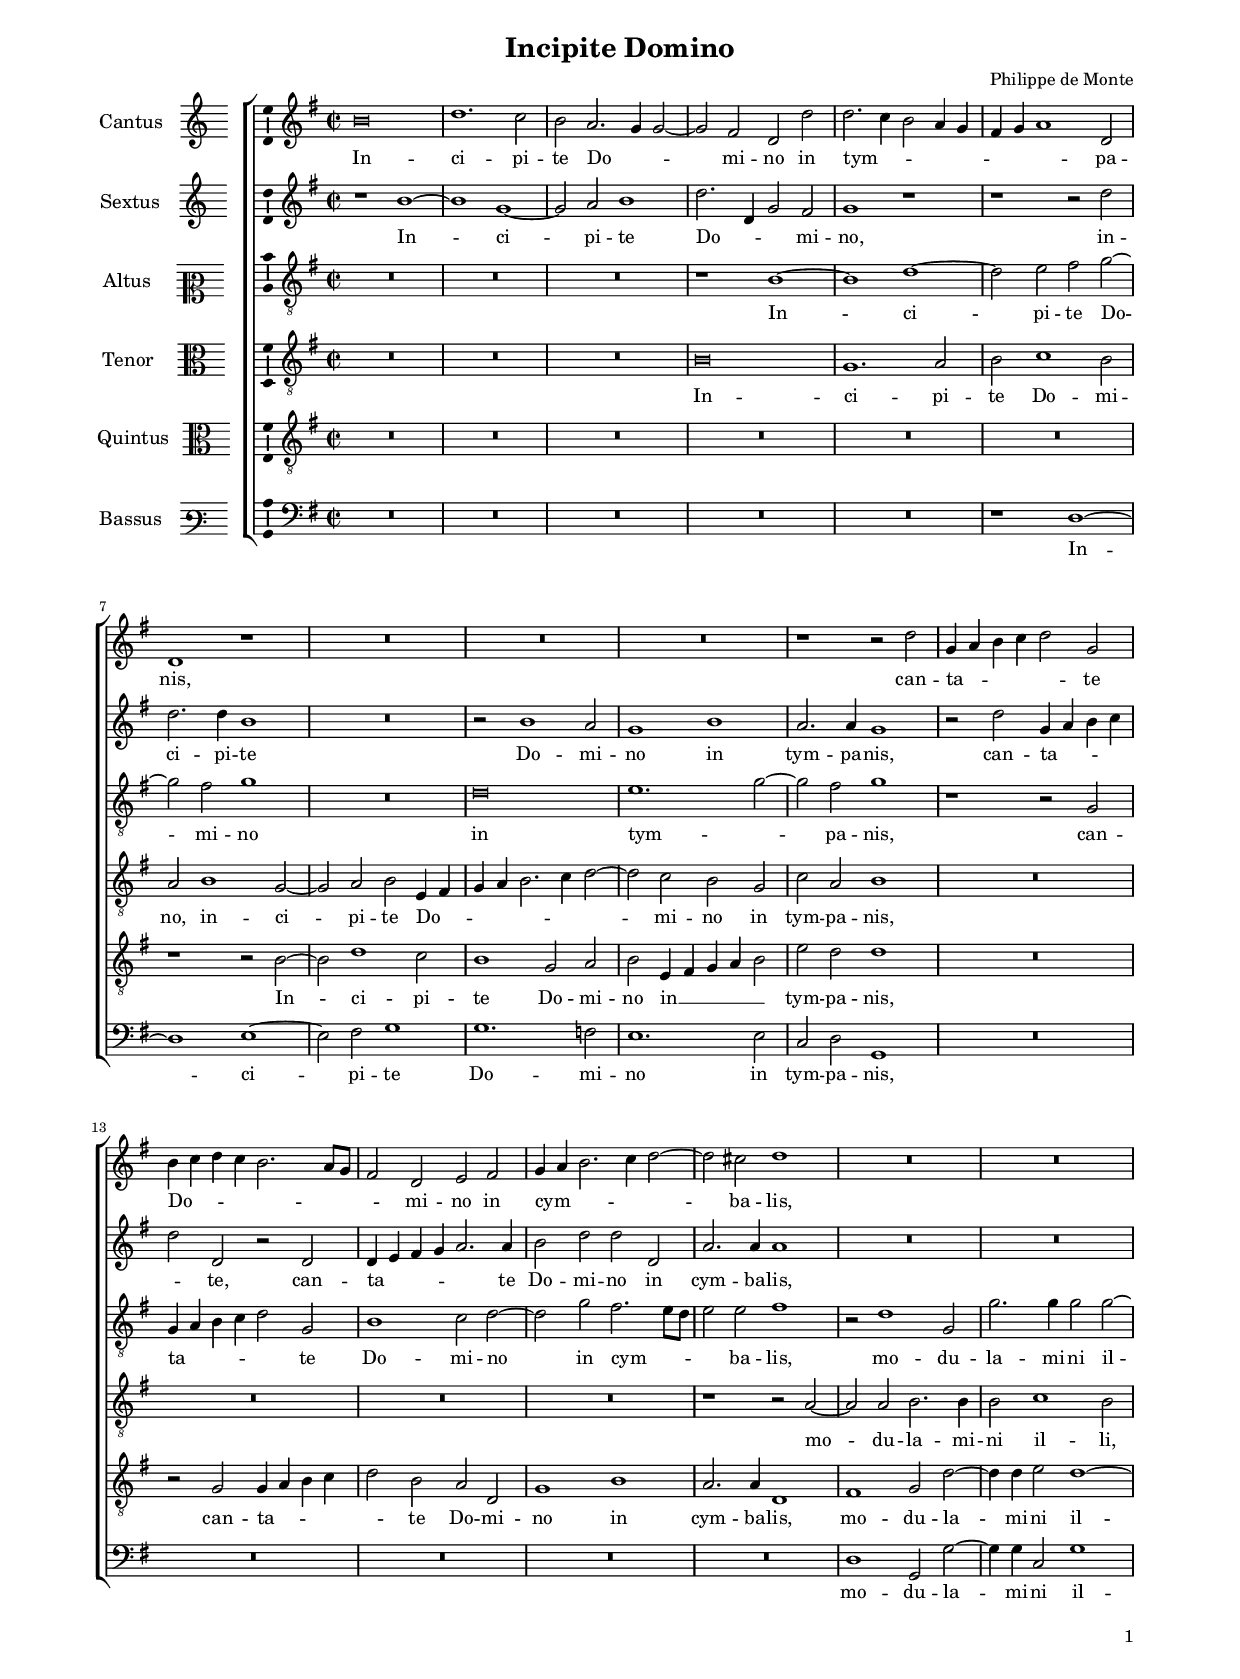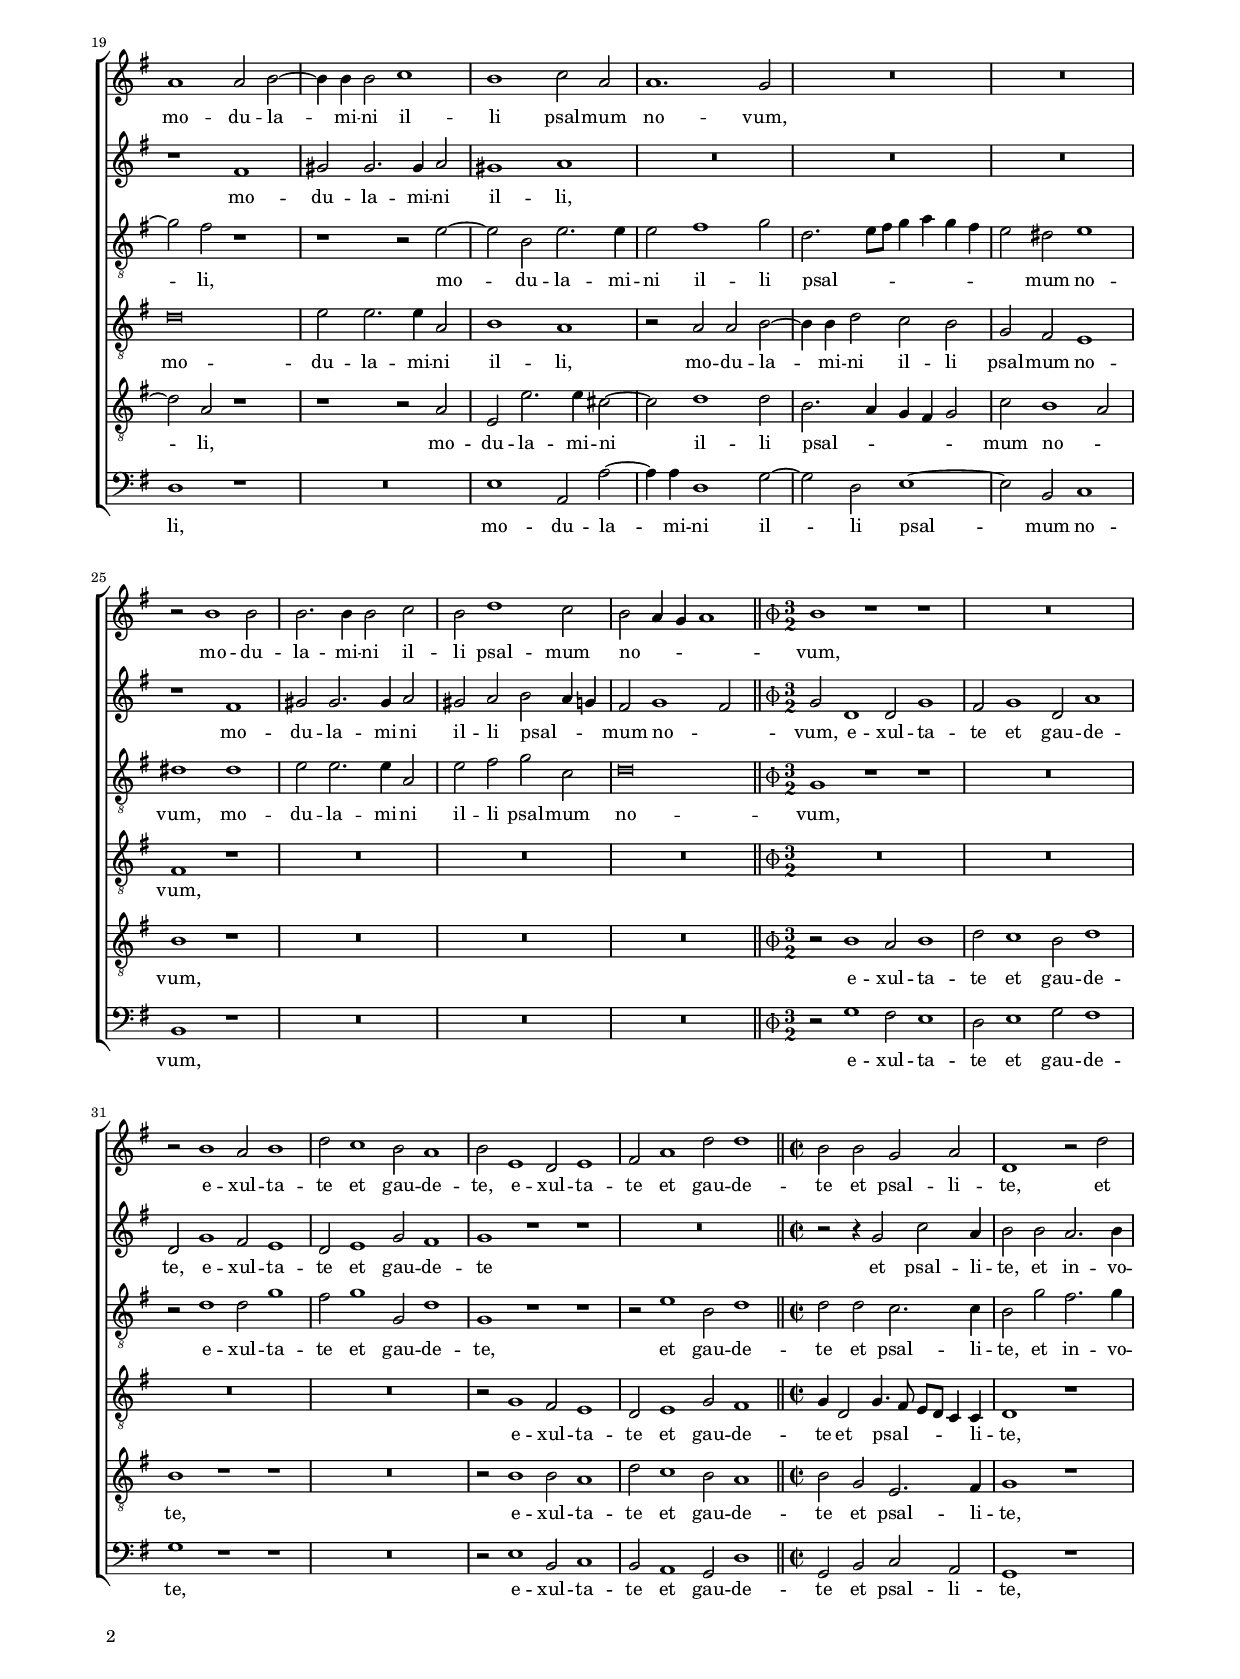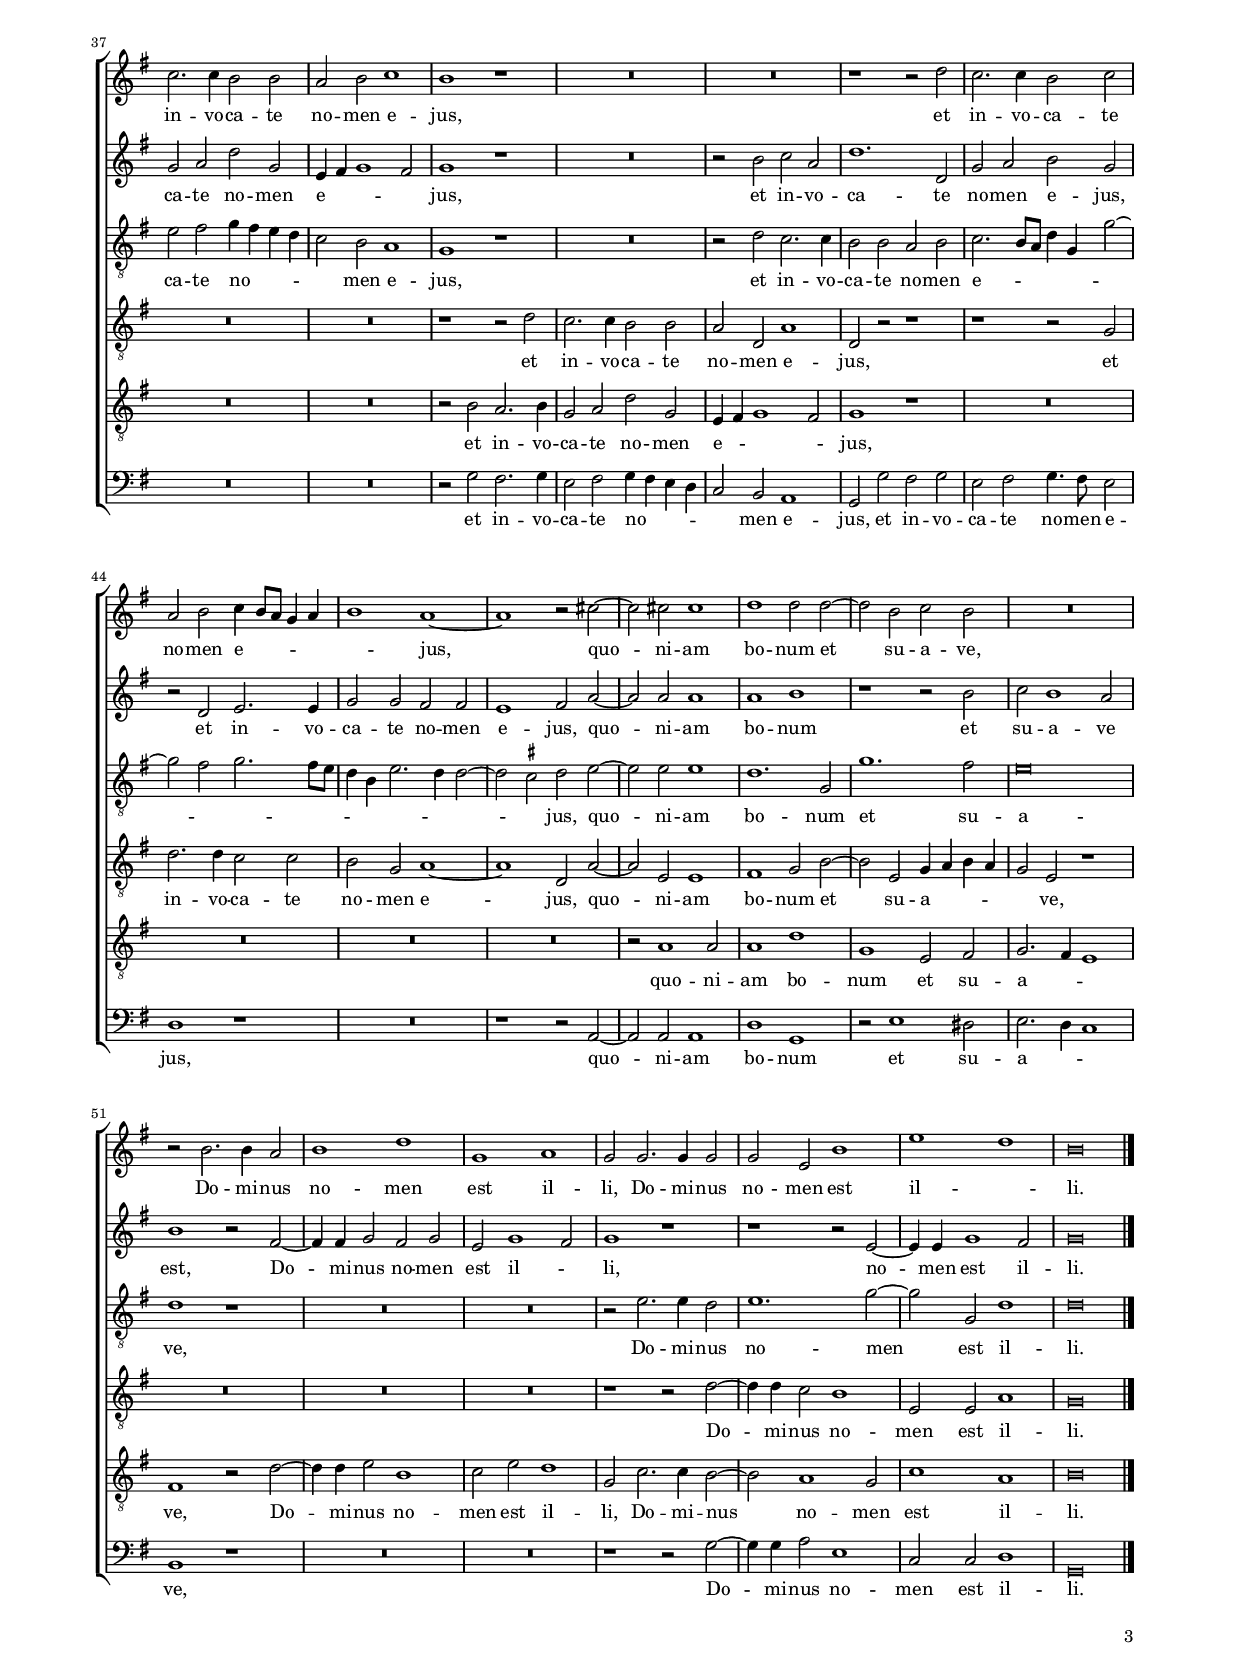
\header
{
  title="Incipite Domino"
  composer="Philippe de Monte"
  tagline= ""
}

\version "2.22.2"
\language deutsch
#(set-global-staff-size 15)
% #(set-default-paper-size "letter")
#(ly:set-option 'point-and-click #f)


\paper
	{
	top-margin = 1.5 \cm
	bottom-margin = 0.9 \cm
	left-margin = 1.8 \cm
	right-margin = 1.8 \cm
	ragged-bottom = ##f
	ragged-last-bottom = ##f
	print-page-number = ##f
	system-system-spacing = #'((basic-distance . 17) (minimum-distance . 14) (padding . 5) (strechability . 250))
    oddFooterMarkup=\markup   \fill-line { "" \fromproperty #'page:page-number-string }
    evenFooterMarkup=\markup  \fill-line { \fromproperty #'page:page-number-string "" }
    last-bottom-spacing = #'((basic-distance . 12) (minimum-distance . 7) (padding . 4))
    systems-per-page = 3
    page-count = 3
%	min-systems-per-page = 3
	}


ficta = { \once \set suggestAccidentals = ##t }
	
forget = #(define-music-function (music) (ly:music?) #{
	\accidentalStyle forget
	$music
	\accidentalStyle default
	#})


 #(define ((double-time-signature glyph a b) grob)
    (grob-interpret-markup grob
          (markup #:override '(baseline-skip . 2.5) #:number
                  (#:line ((markup (#:musicglyph glyph))
                           (#:fontsize -1 #:column (a b)))))))


global = {
    % \set Staff.autoBeaming = ##f
	\key c \major
	\time 2/2 \set Score.measureLength = #(ly:make-moment 2/1)
    \set Score.tempoHideNote = ##t
    \tempo 2 = 90
    \skip 1*2*28  \bar "||"
    \once \override Score.TimeSignature.stencil = #(double-time-signature "timesig.mensural34" "3" "2") \time 3/1
    \tempo 2 = 135
    \skip 1*3*6 \bar "||"
    \time 2/2 \set Score.measureLength = #(ly:make-moment 2/1)
    \tempo 2 = 90
    \skip 1*2*23 \bar "|."
	}
   
incipitcantus = \markup { \score {
	{
	\set Staff.instrumentName = \markup { \fontsize #1 "Cantus" }
	\key c \major
	\clef violin
	s4 \bar ""
	}
	\layout  {
	raggedright = ##t
	indent = 1.6 \cm
	line-width = 2.4 \cm
	\context { \Staff \remove Time_signature_engraver }
	\override Staff.Clef.Y-extent = #'(0 . 0)
	}} \hspace #1 }


incipitsextus = \markup { \score {
	{
	\set Staff.instrumentName = \markup { \fontsize #1 "Sextus" }
	\key c \major
	\clef violin
	s4 \bar ""
	}
	\layout  {
	raggedright = ##t
	indent = 1.6 \cm
	line-width = 2.4 \cm
	\context { \Staff \remove Time_signature_engraver }
	\override Staff.Clef.Y-extent = #'(0 . 0)
	}} \hspace #1 }
      
      
incipitaltus = \markup { \score {
	{
	\set Staff.instrumentName = \markup { \fontsize #1 "Altus" }
	\key c \major
	\clef mezzosoprano
	s4 \bar ""
	}
	\layout  {
	raggedright = ##t
	indent = 1.6 \cm
	line-width = 2.4 \cm
	\context { \Staff \remove Time_signature_engraver }
	\override Staff.Clef.Y-extent = #'(0 . 0)
	}} \hspace #1 }


incipittenor = \markup { \score {
	{
	\set Staff.instrumentName = \markup { \fontsize #1 "Tenor" }
	\key c \major
	\clef alto
	s4 \bar ""
	}
	\layout  {
	raggedright = ##t
	indent = 1.6 \cm
	line-width = 2.4 \cm
	\context { \Staff \remove Time_signature_engraver }
	\override Staff.Clef.Y-extent = #'(0 . 0)
	}} \hspace #1 }
      
      
incipitquintus = \markup { \score {
	{
	\set Staff.instrumentName = \markup { \fontsize #1 "Quintus" }
	\key c \major
	\clef alto
	s4 \bar ""
	}
	\layout  {
	raggedright = ##t
	indent = 1.6 \cm
	line-width = 2.4 \cm
	\context { \Staff \remove Time_signature_engraver }
	\override Staff.Clef.Y-extent = #'(0 . 0)
	}} \hspace #1 }
      
      
incipitbassus = \markup { \score {
	{
	\set Staff.instrumentName = \markup { \fontsize #1 "Bassus" }
	\key c \major
	\clef varbaritone
	s4 \bar ""
	}
	\layout  {
	raggedright = ##t
	indent = 1.6 \cm
	line-width = 2.4 \cm
	\context { \Staff \remove Time_signature_engraver }
	\override Staff.Clef.Y-extent = #'(0 . 0)
	}} \hspace #1 }


cantus =  \relative c''
	{
	e\breve
	g1. f2
	e2 d2. c4 c2~
	c2 h g g'
%5
	g2. f4 e2 d4 c |
	h4 c d1 g,2
	g1 r
	R\breve
	R\breve
%10
	R\breve |
	r1 r2 g'
	c,4 d e f g2 c,
	e4 f g f e2. d8 c
	h2 g a h
%15
	c4 d e2. f4 g2~ |
	g2 fis g1
	R\breve
	R\breve
	d1 d2 e~
%20
	e4 e e2 f1 |
	e1 f2 d
	d1. c2
	R\breve
	R\breve
%25
	r2 e1 e2 |
	e2. e4 e2 f
	e2 g1 f2
	e2 d4 c d1
% Triple time
	e1 r r
%30
	R\breve. |
	r2 e1 d2 e1
	g2 f1 e2 d1
	e2 a,1 g2 a1
	h2 d1 g2 g1
% End of triple time
%35
	e2 e c d |
	g,1 r2 g'
	f2. f4 e2 e
	d2 e f1
	e1 r
%40
	R\breve |
	R\breve
	r1 r2 g
	f2. f4 e2 f
	d2 e f4 e8 d c4 d
%45
	e1 d~ |
	d1 r2 fis~
	fis2 fis fis1
	g1 g2 g~
	g2 e f e
%50
	R\breve  |
	r2 e2. e4 d2
	e1 g
	c,1 d
	c2 c2. c4 c2
%55
	c2 a e'1 |
	a1 g
	e\breve |
	}


sextus = \relative c''
	{
	r1 e~
	e1 c~
	c2 d e1
	g2. g,4 c2 h
%5
	c1 r |
	r1 r2 g'
	g2. g4 e1
	R\breve
	r2 e1 d2
%10
	c1 e |
	d2. d4 c1
	r2 g' c,4 d e f
	g2 g, r g
	g4 a h c d2. d4
%15
	e2 g g g, |
	d'2. d4 d1
	R\breve
	R\breve
	r1 h
%20
	cis2 cis2. cis4 d2 |
	cis1 d
	R\breve
	R\breve
	R\breve
%25
	r1 h |
	cis2 cis2. cis4 d2
	cis2 d e d4 c
	h2 c1 h2
% Triple time
	c2 g1 g2 c1
%30
	h2 c1 g2 d'1 |
	g,2 c1 h2 a1
	g2 a1 c2 h1
	c1 r r
	R\breve.
% End of triple time
%35
	r2 r4 c2 f2 d4 |
	e2 e d2. e4
	c2 d g c,
	a4 h c1 h2
	c1 r
%40
	R\breve |
	r2 e f d
	g1. g,2
	c2 d e c
	r2 g a2. a4
%45
	c2 c h h |
	a1 h2 d~
	d2 d d1
	d1 e
	r1 r2 e
%50
	f2 e1 d2 |
	e1 r2 h~
	h4 h c2 h2 c
	a2 c1 h2
	c1 r
%55
	r1 r2 a~ |
	a4 a c1 h2
	c\breve |
	}


altus =  \relative c'
	{
	R\breve
	R\breve
	R\breve
	r1 e~
%5
	e1 g~ |
	g2 a h c~
	c2 h c1
	R\breve
	g\breve
%10
	a1. c2~ |
	c2 h c1
	r1 r2 c,
	c4 d e f g2 c,
	e1 f2 g~
%15
	g2 c h2. a8 g |
	a2 a h1
	r2 g1 c,2
	c'2. c4 c2 c~
	c2 h r1
%20
	r1 r2 a~ |
	a2 e a2. a4
	a2 h1 c2
	g2. a8 h c4 d c h
	a2 gis a1
%25
	gis1 gis |
	a2 a2. a4 d,2
	a'2 h c f,
	g\breve
% Triple time
	c,1 r r
%30
	R\breve. |
	r2 g'1 g2 c1
	h2 c1 c,2 g'1
	c,1 r r
	r2 a'1 e2 g1
% End of triple time
%35
	g2 g f2. f4 |
	e2 c' h2. c4
	a2 h c4 h a g
	f2 e d1
	c1 r
%40
	R\breve |
	r2 g' f2. f4
	e2 e d e
	f2. e8 d g4 c, c'2~
	c2 h c2. h8 a
%45
	g4 e a2. g4 g2~ |
	g2 \ficta fis g a~
	a2 a a1
	g1. c,2
	c'1. h2
%50
	a\breve |
	g1 r
	R\breve
	R\breve
	r2 a2. a4 g2
%55
	a1. c2~ |
	c2 c, g'1
	g\breve |
	}


tenor =  \relative c'
	{
	R\breve
	R\breve
	R\breve
	e\breve
%5
	c1. d2 |
	e2 f1 e2
	d2 e1 c2~
	c2 d e a,4 h
	c4 d e2. f4 g2~
%10
	g2 f e c |
	f2 d e1
	R\breve
	R\breve
	R\breve
%15
	R\breve |
	r1 r2 d~
	d2 d e2. e4
	e2 f1 e2
	g\breve
%20
	a2 a2. a4 d,2 |
	e1 d
	r2 d d e~
	e4 e g2 f e
	c2 h a1
%25
	h1 r |
	R\breve
	R\breve
	R\breve
% Triple time
	R\breve.
%30
	R\breve. |
	R\breve.
	R\breve.
	r2 c1 h2 a1
	g2 a1 c2 h1
% End of triple time
%35
	c4 g2 c4. h8 a[ g] f4 f |
	g1 r
	R\breve
	R\breve
	r1 r2 g'
%40
	f2. f4 e2 e |
	d2 g, d'1
	g,2 r r1
	r1 r2 c
	g'2. g4 f2 f
%45
	e2 c d1~ |
	d1 g,2 d'~
	d2 a a1
	h1 c2 e~
	e2 a, c4 d e d
%50
	c2 a r1 |
	R\breve
	R\breve
	R\breve
	r1 r2 g'~
%55
	g4 g f2 e1 |
	a,2 a d1
	c\breve |
	}


quintus  =  \relative c'
	{
	R\breve
	R\breve
	R\breve
	R\breve
%5
	R\breve |
	R\breve
	r1 r2 e~
	e2 g1 f2
	e1 c2 d
%10
	e2 a,4 h c d e2 |
	a2 g g1
	R\breve
	r2 c, c4 d e f
	g2 e d g,
%15
	c1 e |
	d2. d4 g,1
	h1 c2 g'~
	g4 g a2 g1~
	g2 d r1
%20
	r1 r2 d |
	a2 a'2. a4 fis2~
	fis2 g1 g2
	e2. d4 c h c2
	f2 e1 d2
%25
	e1 r |
	R\breve
	R\breve
	R\breve
% Triple time
	r2 e1 d2 e1
%30
	g2 f1 e2 g1 |
	e1 r r
	R\breve.
	r2 e1 e2 d1
	g2 f1 e2 d1
% End of triple time
%35
	e2 c a2. h4 |
	c1 r
	R\breve
	R\breve
	r2 e d2. e4
%40
	c2 d g c, |
	a4 h c1 h2
	c1 r
	R\breve
	R\breve
%45
	R\breve |
	R\breve
	r2 d1 d2
	d1 g
	c,1 a2 h
%50
	c2. h4 a1 |
	h1 r2 g'~
	g4 g a2 e1
	f2 a g1
	c,2 f2. f4 e2~
%55
	e2 d1 c2 |
	f1 d
	e\breve |
	}


bassus  =  \relative c
	{
	R\breve
	R\breve
	R\breve
	R\breve
%5
	R\breve |
	r1 g'~
	g1 a~
	a2 h c1
	c1. b2
%10
	a1. a2 |
	f2 g c,1
	R\breve
	R\breve
	R\breve
%15
	R\breve |
	R\breve
	g'1 c,2 c'~
	c4 c f,2 c'1
	g1 r
%20
	R\breve |
	a1 d,2 d'~
	d4 d g,1 c2~
	c2 g a1~
	a2 e f1
%25
	e1 r |
	R\breve
	R\breve
	R\breve
% Triple time
	r2 c'1 h2 a1 
%30
	g2 a1 c2 h1 |
	c1 r r
	R\breve.
	r2 a1 e2 f1
	e2 d1 c2 g'1
% End of triple time
%35
	c,2 e f d |
	c1 r
	R\breve
	R\breve
	r2 c' h2. c4
%40
	a2 h c4 h a g |
	f2 e d1
	c2 c' h c
	a2 h c4. h8 a2
	g1 r
%45
	R\breve |
	r1 r2 d~
	d2 d d1
	g1 c,
	r2 a'1 gis2
%50
	a2. g4 f1 |
	e1 r
	R\breve
	R\breve
	r1 r2 c'~
%55
	c4 c d2 a1 |
	f2 f g1
	c,\breve |
	}


lyricscantus = \lyricmode {
	In -- ci -- pi -- te Do -- _ _ mi -- no in tym -- _ _ _ _ _ _ _ pa -- nis,
    can -- ta -- _ _ _ _ te Do -- _ _ _ _ _ _ _ mi -- no in cym -- _ _ _ _ ba -- lis,
    mo -- du -- la -- mi -- ni il -- li psal -- mum no -- vum,
    mo -- du -- la -- mi -- ni il -- li psal -- mum no -- _ _ _ vum,
    e -- xul -- ta -- te et gau -- de -- te,
    e -- xul -- ta -- te et gau -- de -- te
    et psal -- li -- te,
    et in -- vo -- ca -- te no -- men e -- jus,
    et in -- vo -- ca -- te no -- men e -- _ _ _ _ _ jus,
    quo -- ni -- am bo -- num et su -- a -- ve,
    Do -- mi -- nus no -- men est il -- li,
    Do -- mi -- nus no -- men est il -- _ li.
	}


lyricssextus = \lyricmode {
	In -- ci -- pi -- te Do -- _ _ mi -- no,
    in -- ci -- pi -- te Do -- mi -- no in tym -- pa -- nis,
    can -- ta -- _ _ _ _ te,
    can -- ta -- _ _ _ _ te Do -- mi -- no in cym -- ba -- lis,
    mo -- du -- la -- mi -- ni il -- li,
    mo -- du -- la -- mi -- ni il -- li psal -- _ _ mum no -- _ vum,
    e -- xul -- ta -- te et gau -- de -- te,
    e -- xul -- ta -- te et gau -- de -- te
    et psal -- li -- te,
    et in -- vo -- ca -- te no -- men e -- _ _ _ jus,
    et in -- vo -- ca -- te no -- men e -- jus,
    et in -- vo -- ca -- te no -- men e -- jus,
    quo -- ni -- am bo -- num et su -- a -- ve est,
    Do -- mi -- nus no -- men est il -- _ li,
    no -- men est il -- li.
	}


lyricsaltus = \lyricmode {
	In -- ci -- pi -- te Do -- mi -- no in tym -- _ pa -- nis,
    can -- ta -- _ _ _ _ te Do -- mi -- no in cym -- _ _ _ ba -- lis,
    mo -- du -- la -- mi -- ni il -- li,
    mo -- du -- la -- mi -- ni il -- li psal -- _ _ _ _ _ _ _ mum no -- vum,
    mo -- du -- la -- mi -- ni il -- li psal -- mum no -- vum,
    e -- xul -- ta -- te et gau -- de -- te,
    et gau -- de -- te
    et psal -- li -- te,
    et in -- vo -- ca -- te no -- _ _ _ _ men e -- jus,
    et in -- vo -- ca -- te no -- men e -- _ _ _ _ _ _ _ _ _ _ _ _ _ _ _ jus,
    quo -- ni -- am bo -- num et su -- a -- ve,
    Do -- mi -- nus no -- men est il -- li.
	}
	

lyricstenor = \lyricmode {
	In -- ci -- pi -- te Do -- mi -- no,
    in -- ci -- pi -- te Do -- _ _ _ _ _ _ mi -- no in tym -- pa -- nis,
    mo -- du -- la -- mi -- ni il -- li,
    mo -- du -- la -- mi -- ni il -- li,
    mo -- du -- la -- mi -- ni il -- li psal -- mum no -- vum,
    e -- xul -- ta -- te et gau -- de -- te
    et psal -- _ _ _ _ li -- te,
    et in -- vo -- ca -- te no -- men e -- jus,
    et in -- vo -- ca -- te no -- men e -- jus,
    quo -- ni -- am bo -- num et su -- a -- _ _ _ _ ve,
    Do -- mi -- nus no -- men est il -- li.
	}


lyricsquintus = \lyricmode {
	In -- ci -- pi -- te Do -- mi -- no in __ _ _ _ _ tym -- pa -- nis,
    can -- ta -- _ _ _ _ te Do -- mi -- no in cym -- ba -- lis,
    mo -- du -- la -- mi -- ni il -- li,
    mo -- du -- la -- mi -- ni il -- li psal -- _ _ _ _ mum no -- _ vum,
    e -- xul -- ta -- te et gau -- de -- te,
    e -- xul -- ta -- te et gau -- de -- te
    et psal -- li -- te,
    et in -- vo -- ca -- te no -- men e -- _ _ _ jus,
    quo -- ni -- am bo -- num et su -- a -- _ _ ve,
    Do -- mi -- nus no -- men est il -- li,
    Do -- mi -- nus no -- men est il -- li.
	}


lyricsbassus = \lyricmode {
	In -- ci -- pi -- te Do -- mi -- no in tym -- pa -- nis,
    mo -- du -- la -- mi -- ni il -- li,
    mo -- du -- la -- mi -- ni il -- li psal -- mum no -- vum,
    e -- xul -- ta -- te et gau -- de -- te,
    e -- xul -- ta -- te et gau -- de -- te
    et psal -- li -- te,
    et in -- vo -- ca -- te no -- _ _ _ _ men e -- jus,
    et in -- vo -- ca -- te no -- men e -- jus,
    quo -- ni -- am bo -- num et su -- a -- _ _ ve,
    Do -- mi -- nus no -- men est il -- li.
	}


\score
{  
	\transpose c g, {
	\new ChoirStaff \with { \override StaffGrouper.staff-staff-spacing.basic-distance = #12 }
	<<

	\new Staff << \global
	\new Voice="v1" {
		\set Staff.instrumentName=\incipitcantus
		\set Staff.midiInstrument = "reed organ"
		\clef violin
		\cantus }
	\new Lyrics \lyricsto "v1" {\lyricscantus }
	>>


	\new Staff << \global
	\new Voice="v6" {
		\set Staff.instrumentName=\incipitsextus
		\set Staff.midiInstrument = "reed organ"
		\clef violin 
		\sextus}
	\new Lyrics \lyricsto "v6" {\lyricssextus }
	>>


	\new Staff << \global
	\new Voice="v2" {
		\set Staff.instrumentName=\incipitaltus
		\set Staff.midiInstrument = "reed organ"
        \clef "G_8"
		\altus}
	\new Lyrics \lyricsto "v2" {\lyricsaltus }
	>>


	\new Staff << \global
	\new Voice="v3" {
		\set Staff.instrumentName=\incipittenor
		\set Staff.midiInstrument = "reed organ"
		\clef "G_8"
		\tenor }
	\new Lyrics \lyricsto "v3" {\lyricstenor }
	>>


	\new Staff << \global
	\new Voice="v5" {
		\set Staff.instrumentName=\incipitquintus
		\set Staff.midiInstrument = "reed organ"
		\clef "G_8"
		\quintus}
	\new Lyrics \lyricsto "v5" {\lyricsquintus }
	>>


	\new Staff << \global
	\new Voice="v4" {
		\set Staff.instrumentName=\incipitbassus
		\set Staff.midiInstrument = "reed organ"
		\clef bass 
		\bassus }
	\new Lyrics \lyricsto "v4" {\lyricsbassus}
	>>

	>>
	} % transpose

	\layout
	{
	indent = 2.5 \cm
%	\context { \Lyrics \override VerticalAxisGroup.nonstaff-relatedstaff-spacing.padding = #2 }
%	\context { \Lyrics \override LyricText.font-size = #1 }
	\context { \Staff \override TimeSignature.break-visibility = #end-of-line-invisible }
    \context { \Staff \consists "Ambitus_engraver" }
%	\context { \Voice \override Slur.transparent = ##t }
	\context { \Score \override BarNumber.padding = #2 }
	\context { \Voice \override NoteHead.style = #'baroque }
	}

\midi
	{
	}

}


% EOF
